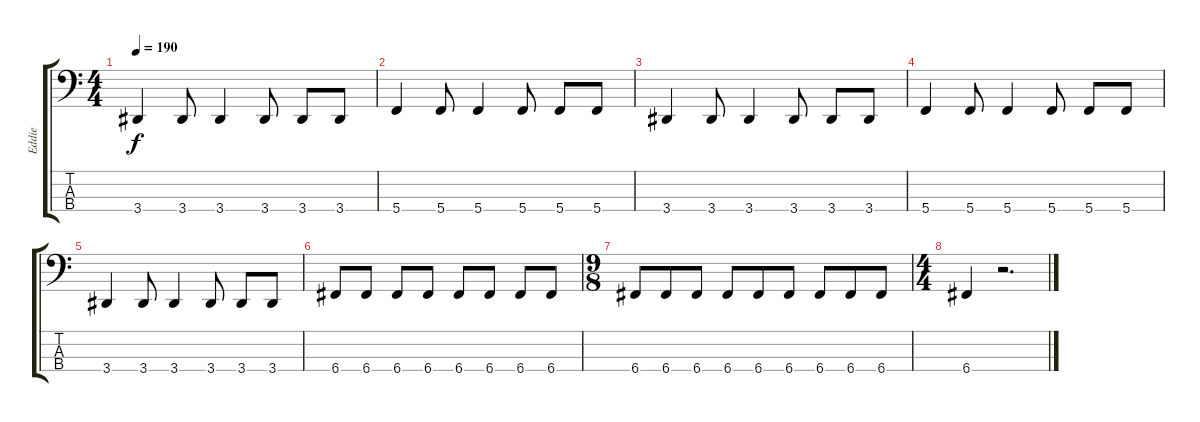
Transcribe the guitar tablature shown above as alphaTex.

\track ("Eddie" "Eddie") {instrument electricbasspick}
\staff {score tabs}
\tuning (F2 C2 G1 C1) {hide}
\ts (4 4)
\tempo 190
\clef f4
\ks c
3.4.4{dy f} 3.4.8 3.4.4 3.4.8 3.4.8 3.4.8 |
5.4.4 5.4.8 5.4.4 5.4.8 5.4.8 5.4.8 |
3.4.4 3.4.8 3.4.4 3.4.8 3.4.8 3.4.8 |
5.4.4 5.4.8 5.4.4 5.4.8 5.4.8 5.4.8 |
3.4.4 3.4.8 3.4.4 3.4.8 3.4.8 3.4.8 |
6.4.8 6.4.8 6.4.8 6.4.8 6.4.8 6.4.8 6.4.8 6.4.8 |
\ts (9 8)
6.4.8 6.4.8 6.4.8 6.4.8 6.4.8 6.4.8 6.4.8 6.4.8 6.4.8 |
\ts (4 4)
6.4.4 r.2{d}
